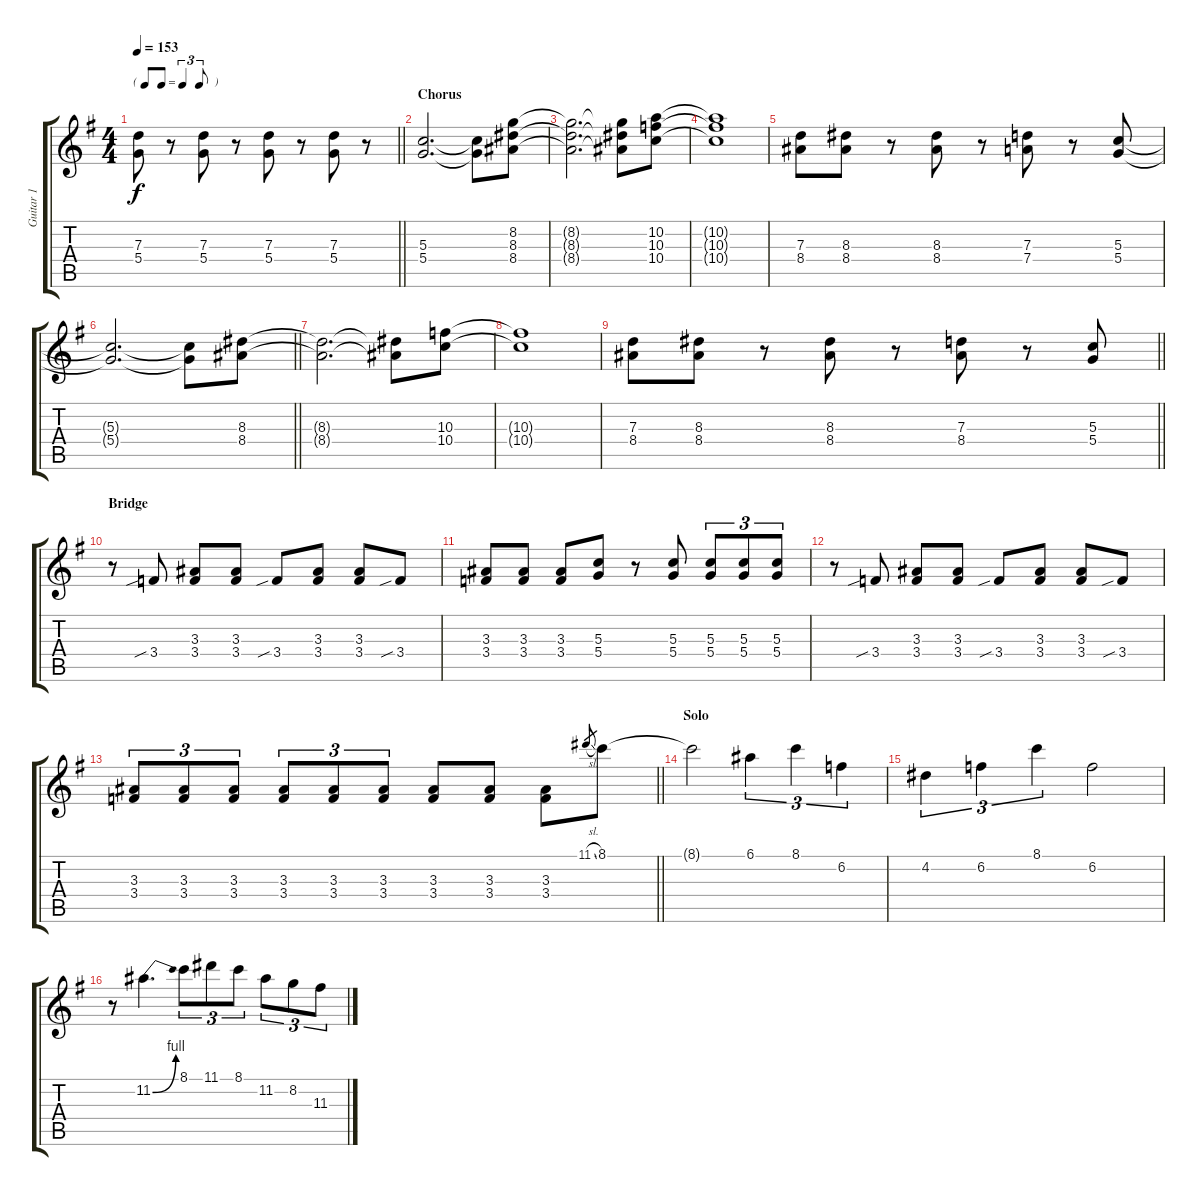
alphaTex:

\track ("Guitar 1" "Guitar 1") {instrument overdrivenguitar}
\staff {score tabs}
\tuning (E4 B3 G3 D3 A2 E2) {hide}
\ts (4 4)
\tf triplet8th
\tempo 153
\clef g2
\barLineRight lightlight
\ks g
(7.3 5.4).8{dy f} r.8 (7.3 5.4).8 r.8 (7.3 5.4).8 r.8 (7.3 5.4).8 r.8 |
\section ("" "Chorus")
(5.3 5.4).2{d} (5.3{t} 5.4{t}).8 (8.2 8.3 8.4).8 |
(8.2{t} 8.3{t} 8.4{t}).2{d} (8.2{t} 8.3{t} 8.4{t}).8 (10.2 10.3 10.4).8 |
(10.2{t} 10.3{t} 10.4{t}).1 |
(7.3 8.4).8 (8.3 8.4).8 r.8 (8.3 8.4).8 r.8 (7.3 7.4).8 r.8 (5.3 5.4).8 |
\barLineRight lightlight
(5.3{t} 5.4{t}).2{d} (5.3{t} 5.4{t}).8 (8.3 8.4).8 |
(8.3{t} 8.4{t}).2{d} (8.3{t} 8.4{t}).8 (10.3 10.4).8 |
(10.3{t} 10.4{t}).1 |
\barLineRight lightlight
(7.3 8.4).8 (8.3 8.4).8 r.8 (8.3 8.4).8 r.8 (7.3 8.4).8 r.8 (5.3 5.4).8 |
\section ("" "Bridge")
r.8 3.4{sib}.8 (3.3 3.4).8 (3.3 3.4).8 3.4{sib}.8 (3.3 3.4).8 (3.3 3.4).8 3.4{sib}.8 |
(3.3 3.4).8 (3.3 3.4).8 (3.3 3.4).8 (5.3 5.4).8 r.8 (5.3 5.4).8 (5.3 5.4).8{tu (3 2)} (5.3 5.4).8{tu (3 2)} (5.3 5.4).8{tu (3 2)} |
r.8 3.4{sib}.8 (3.3 3.4).8 (3.3 3.4).8 3.4{sib}.8 (3.3 3.4).8 (3.3 3.4).8 3.4{sib}.8 |
\barLineRight lightlight
(3.3 3.4).8{tu (3 2)} (3.3 3.4).8{tu (3 2)} (3.3 3.4).8{tu (3 2)} (3.3 3.4).8{tu (3 2)} (3.3 3.4).8{tu (3 2)} (3.3 3.4).8{tu (3 2)} (3.3 3.4).8 (3.3 3.4).8 (3.3 3.4).8 11.1{sl}.8{gr} 8.1.8 |
\section ("" "Solo")
8.1{t}.2 6.1.4{tu (3 2)} 8.1.4{tu (3 2)} 6.2.4{tu (3 2)} |
4.2.4{tu (3 2)} 6.2.4{tu (3 2)} 8.1.4{tu (3 2)} 6.2.2 |
r.8 11.2{be (bend 0 0 60 4)}.4{d} 8.1.8{tu (3 2)} 11.1.8{tu (3 2)} 8.1.8{tu (3 2)} 11.2.8{tu (3 2)} 8.2.8{tu (3 2)} 11.3.8{tu (3 2)}
